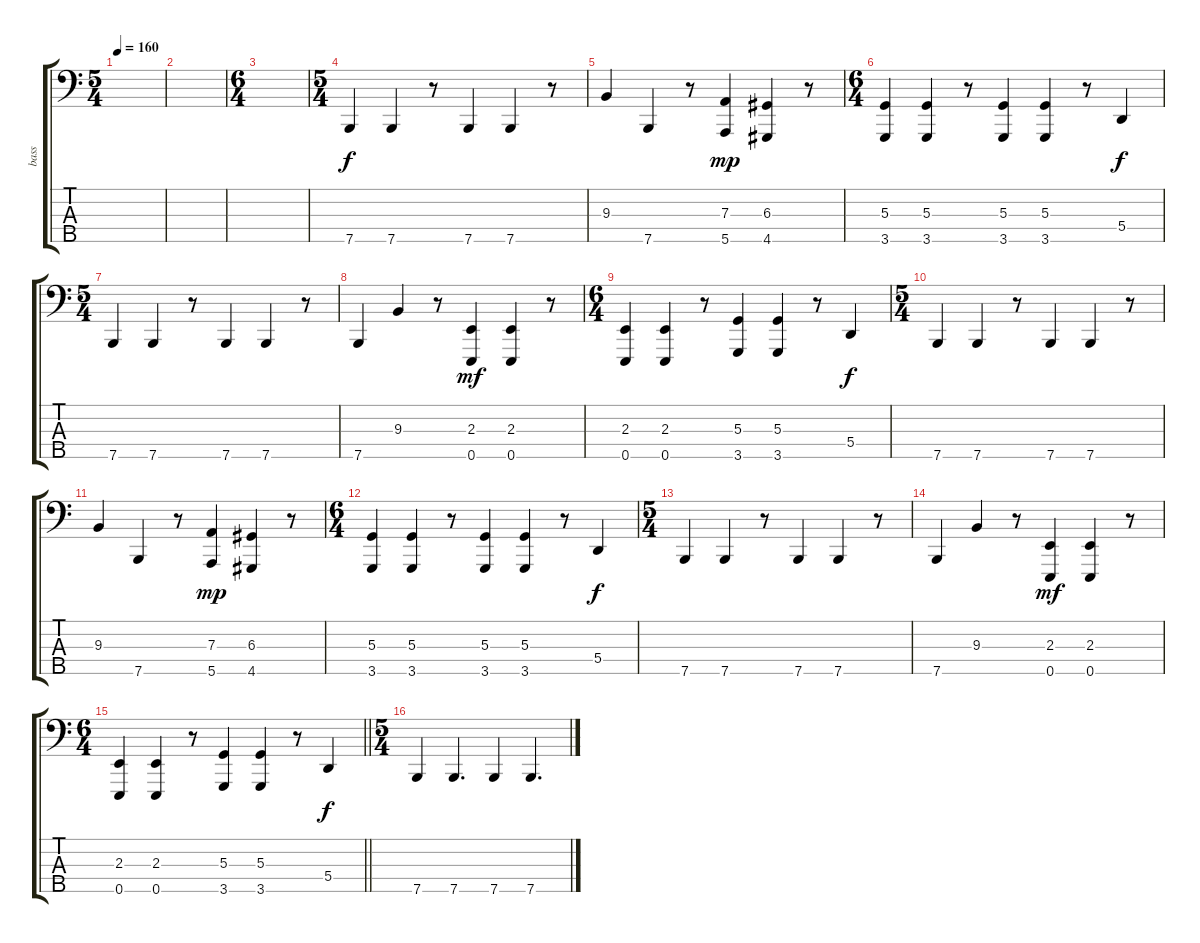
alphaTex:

\track ("bass" "bass") {instrument electricbassfinger}
\staff {score tabs}
\tuning (C2 G1 D1 A0 E0) {hide}
\ts (5 4)
\tempo 160
\clef f4
\ks c
|
|
\ts (6 4)
|
\ts (5 4)
7.5.4 7.5.4 r.8 7.5.4 7.5.4 r.8 |
9.3.4 7.5.4 r.8 (7.3 5.5).4{dy mp} (6.3 4.5).4 r.8 |
\ts (6 4)
(5.3 3.5).4 (5.3 3.5).4 r.8 (5.3 3.5).4 (5.3 3.5).4 r.8 5.4.4{dy f} |
\ts (5 4)
7.5.4 7.5.4 r.8 7.5.4 7.5.4 r.8 |
7.5.4 9.3.4 r.8 (2.3 0.5).4{dy mf} (2.3 0.5).4 r.8 |
\ts (6 4)
(2.3 0.5).4 (2.3 0.5).4 r.8 (5.3 3.5).4 (5.3 3.5).4 r.8 5.4.4{dy f} |
\ts (5 4)
7.5.4 7.5.4 r.8 7.5.4 7.5.4 r.8 |
9.3.4 7.5.4 r.8 (7.3 5.5).4{dy mp} (6.3 4.5).4 r.8 |
\ts (6 4)
(5.3 3.5).4 (5.3 3.5).4 r.8 (5.3 3.5).4 (5.3 3.5).4 r.8 5.4.4{dy f} |
\ts (5 4)
7.5.4 7.5.4 r.8 7.5.4 7.5.4 r.8 |
7.5.4 9.3.4 r.8 (2.3 0.5).4{dy mf} (2.3 0.5).4 r.8 |
\ts (6 4)
\barLineRight lightlight
(2.3 0.5).4 (2.3 0.5).4 r.8 (5.3 3.5).4 (5.3 3.5).4 r.8 5.4.4{dy f} |
\ts (5 4)
\section ("" "")
7.5.4 7.5.4{d} 7.5.4 7.5.4{d}
